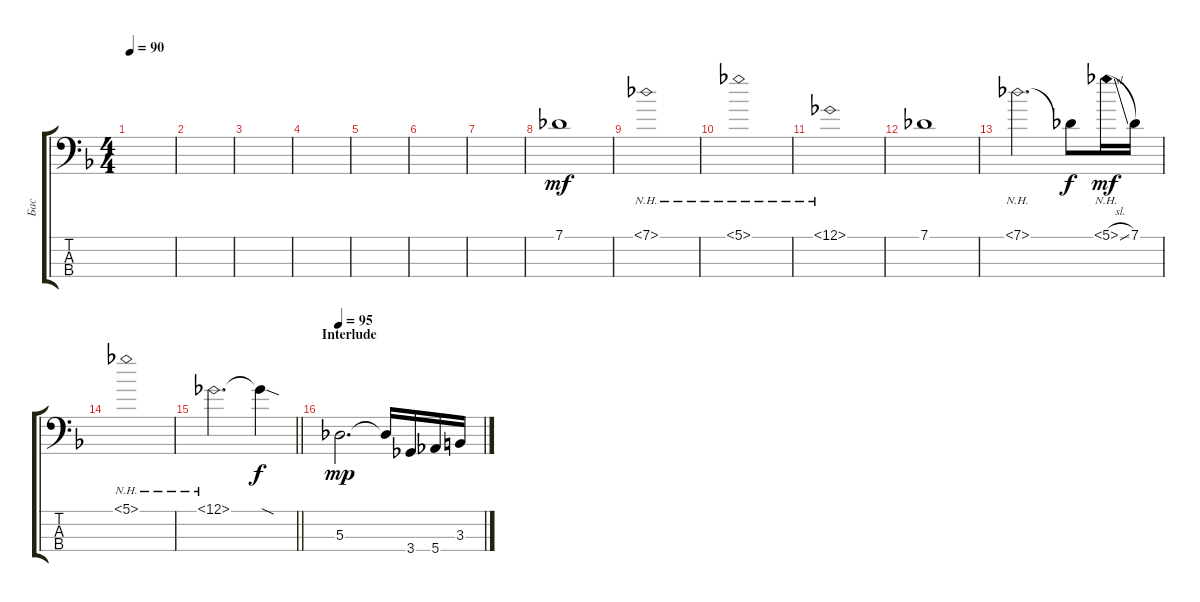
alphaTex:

\track ("Бас" "Бас") {instrument electricbassfinger}
\staff {score tabs}
\tuning (Gb2 Db2 Ab1 Eb1) {hide}
\ts (4 4)
\tempo 90
\clef f4
\ks dminor
|
|
|
|
|
|
|
7.1.1{dy mf} |
7.1{nh}.1 |
5.1{nh}.1 |
12.1{nh}.1 |
7.1.1 |
7.1{nh}.2{d} 7.1{t}.8{dy f} 5.1{nh sl}.16{dy mf} 7.1.16 |
5.1{nh}.1 |
\barLineRight lightlight
12.1{nh}.2{d} 12.1{sod t}.4{dy f} |
\section ("" "Interlude")
\tempo 95
5.3.2{d dy mp} 5.3{t}.16 3.4.16 5.4.16 3.3.16
